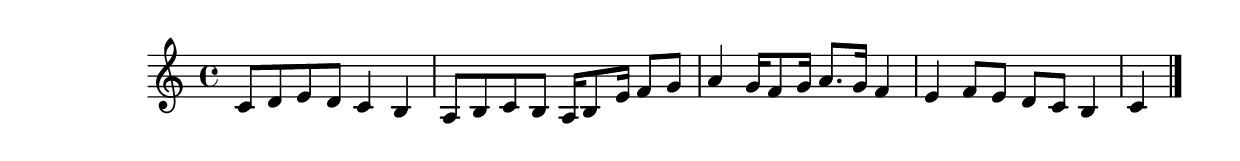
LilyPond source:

\header{tagline = " "}

\score{
\absolute {
\override Score.BarNumber.break-visibility = ##(#f #f #f) 
 c'8 d'8 e'8 d'8 c'4 b4 a8 b8 c'8 b8 a16 b8 e'16 f'8 g'8 a'4 g'16 f'8 g'16 a'8. g'16 f'4 e'4 f'8 e'8 d'8 c'8 b4 c'4 \bar"|."

}
\midi{}
\layout{}
}
